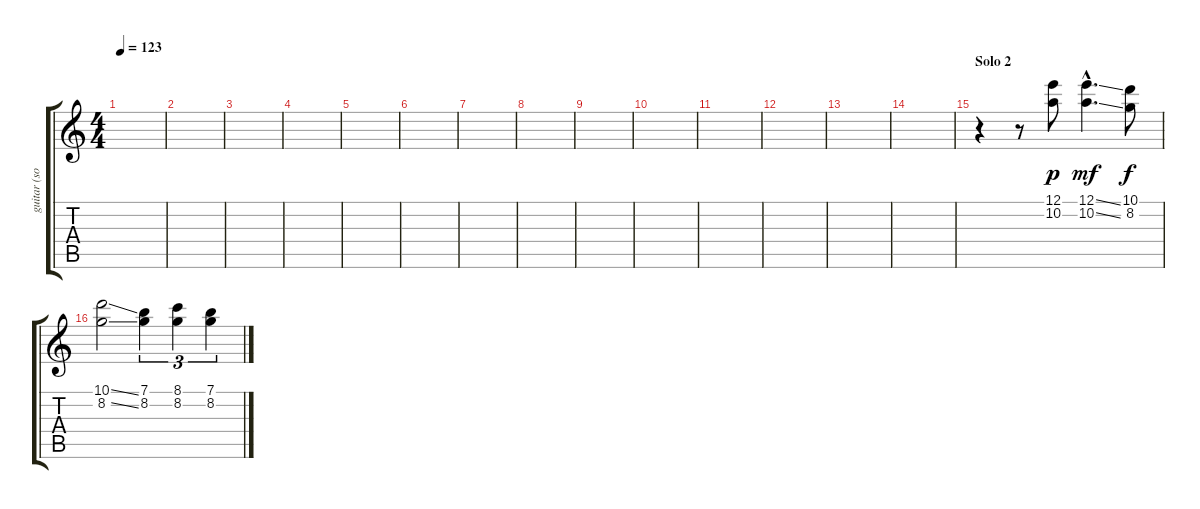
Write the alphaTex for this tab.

\track ("guitar (solo)" "guitar (so") {instrument electricguitarjazz}
\staff {score tabs}
\tuning (E4 B3 G3 D3 A2 E2) {hide}
\ts (4 4)
\tempo 123
\clef g2
\ks c
|
|
|
|
|
|
|
|
|
|
|
|
|
|
\section ("" "Solo 2")
r.4 r.8 (12.1 10.2).8{dy p} (12.1{ss hac} 10.2{ss hac}).4{d dy mf} (10.1 8.2).8{dy f} |
(10.1{ss} 8.2{ss}).2 (7.1 8.2).4{tu (3 2)} (8.1 8.2).4{tu (3 2)} (7.1 8.2).4{tu (3 2)}
